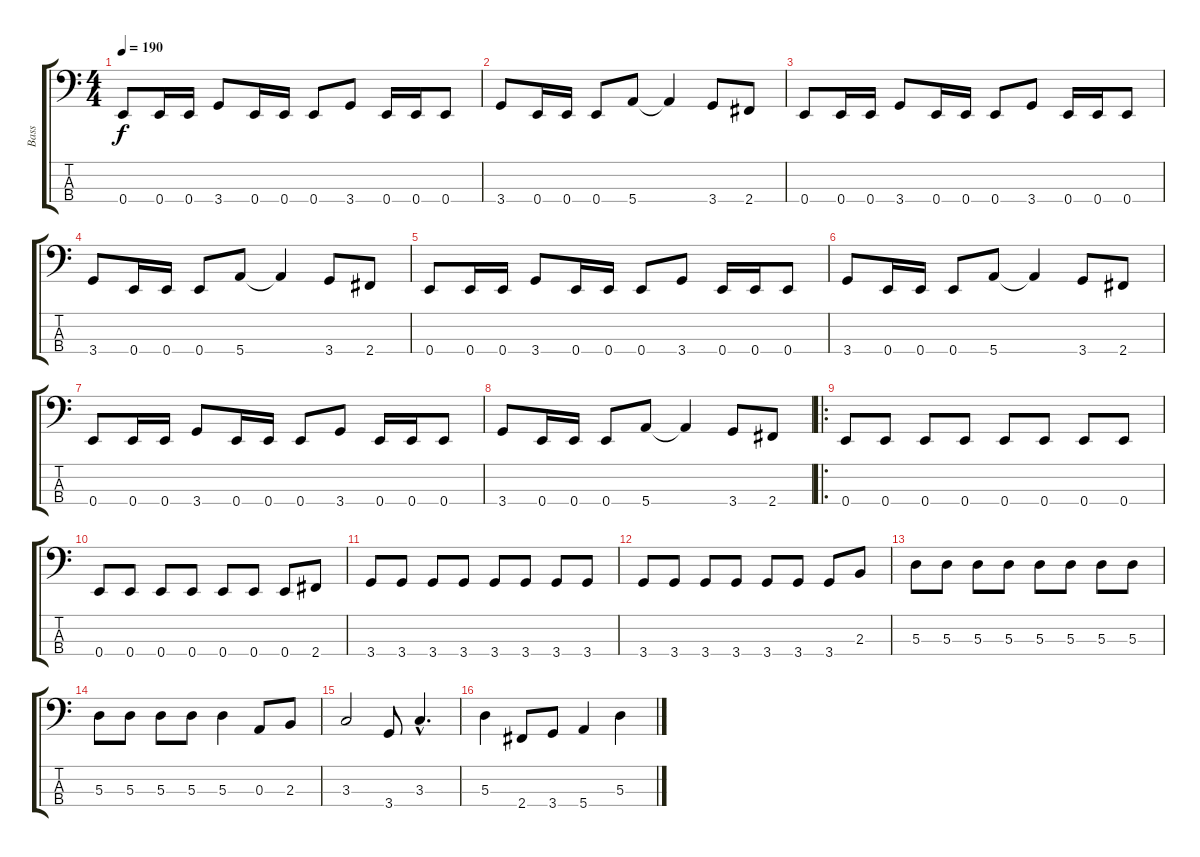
\track ("Bass" "Bass") {instrument electricbasspick}
\staff {score tabs}
\tuning (G2 D2 A1 E1) {hide}
\ts (4 4)
\tempo 190
\clef f4
\ks c
0.4.8{dy f} 0.4.16 0.4.16 3.4.8 0.4.16 0.4.16 0.4.8 3.4.8 0.4.16 0.4.16 0.4.8 |
3.4.8 0.4.16 0.4.16 0.4.8 5.4.8 5.4{t}.4 3.4.8 2.4.8 |
0.4.8 0.4.16 0.4.16 3.4.8 0.4.16 0.4.16 0.4.8 3.4.8 0.4.16 0.4.16 0.4.8 |
3.4.8 0.4.16 0.4.16 0.4.8 5.4.8 5.4{t}.4 3.4.8 2.4.8 |
0.4.8 0.4.16 0.4.16 3.4.8 0.4.16 0.4.16 0.4.8 3.4.8 0.4.16 0.4.16 0.4.8 |
3.4.8 0.4.16 0.4.16 0.4.8 5.4.8 5.4{t}.4 3.4.8 2.4.8 |
0.4.8 0.4.16 0.4.16 3.4.8 0.4.16 0.4.16 0.4.8 3.4.8 0.4.16 0.4.16 0.4.8 |
3.4.8 0.4.16 0.4.16 0.4.8 5.4.8 5.4{t}.4 3.4.8 2.4.8 |
\ro
0.4.8 0.4.8 0.4.8 0.4.8 0.4.8 0.4.8 0.4.8 0.4.8 |
0.4.8 0.4.8 0.4.8 0.4.8 0.4.8 0.4.8 0.4.8 2.4.8 |
3.4.8 3.4.8 3.4.8 3.4.8 3.4.8 3.4.8 3.4.8 3.4.8 |
3.4.8 3.4.8 3.4.8 3.4.8 3.4.8 3.4.8 3.4.8 2.3.8 |
5.3.8 5.3.8 5.3.8 5.3.8 5.3.8 5.3.8 5.3.8 5.3.8 |
5.3.8 5.3.8 5.3.8 5.3.8 5.3.4 0.3.8 2.3.8 |
3.3.2 3.4.8 3.3{hac}.4{d} |
5.3.4 2.4.8 3.4.8 5.4.4 5.3.4
